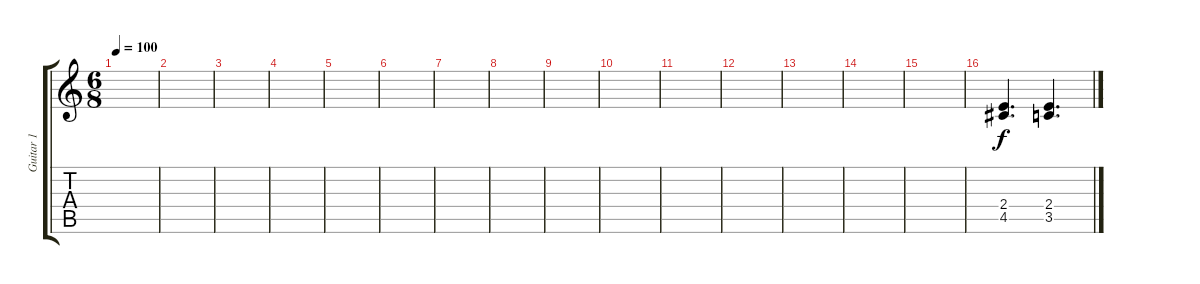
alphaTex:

\track ("Guitar 1" "Guitar 1") {instrument distortionguitar}
\staff {score tabs}
\tuning (E4 B3 G3 D3 A2 E2) {hide}
\ts (6 8)
\tempo 100
\clef g2
\ks c
|
|
|
|
|
|
|
|
|
|
|
|
|
|
|
(2.4 4.5).4{d volume 12} (2.4 3.5).4{d}
